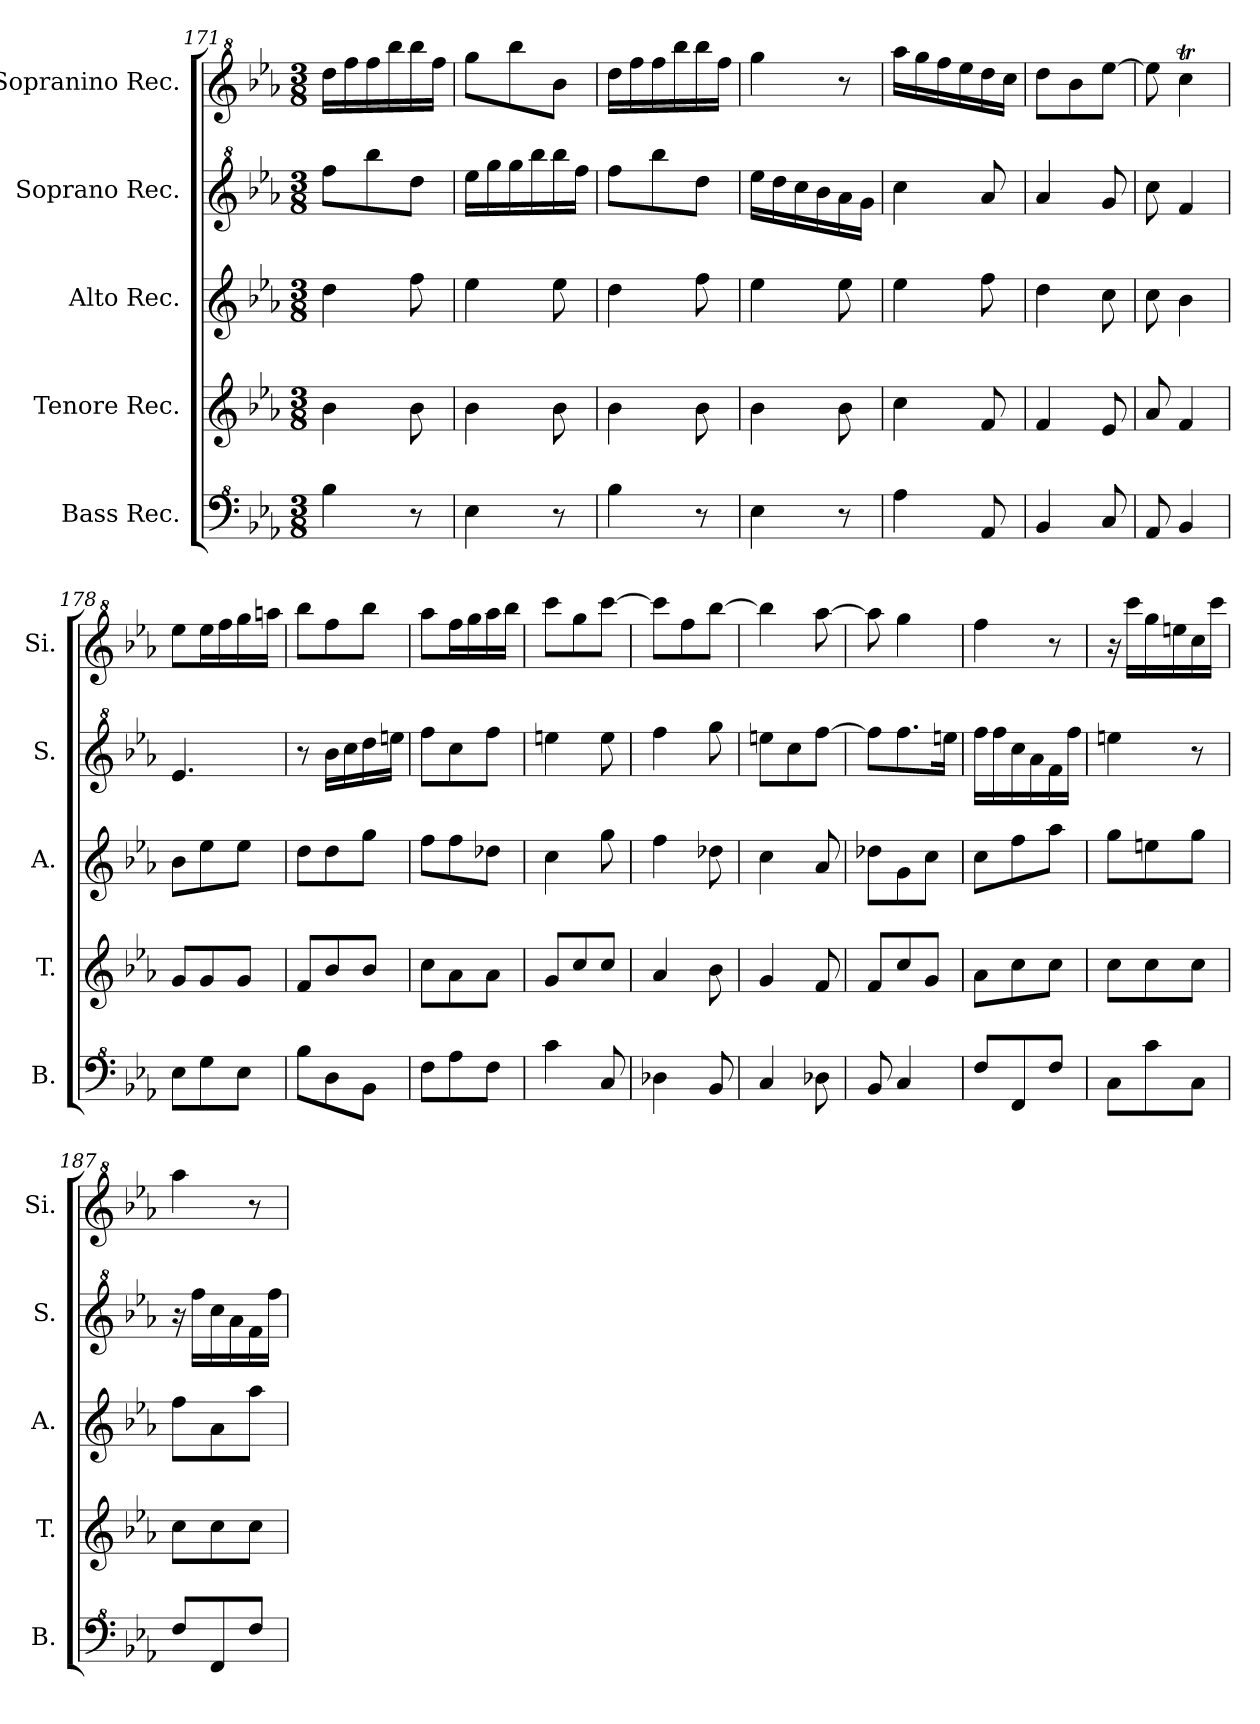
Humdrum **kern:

**kern	**kern	**kern	**kern	**kern
*part5	*part4	*part3	*part2	*part1
*staff5	*staff4	*staff3	*staff2	*staff1
*I"Bass Rec.	*I"Tenore Rec.	*I"Alto Rec.	*I"Soprano Rec.	*I"Sopranino Rec.
*I'B.	*I'T.	*I'A.	*I'S.	*I'Si.
*clefF^4	*clefG2	*clefG2	*clefG^2	*clefG^2
*k[b-e-a-]	*k[b-e-a-]	*k[b-e-a-]	*k[b-e-a-]	*k[b-e-a-]
*M3/8	*M3/8	*M3/8	*M3/8	*M3/8
=171	=171	=171	=171	=171
4b-\	4b-\	4dd\	8fff\L	16ddd\LL
.	.	.	.	16fff\
.	.	.	8bbb-\	16fff\
.	.	.	.	16bbb-\
8r	8b-\	8ff\	8ddd\J	16bbb-\
.	.	.	.	16fff\JJ
=172	=172	=172	=172	=172
4e-\	4b-\	4ee-\	16eee-\LL	8ggg\L
.	.	.	16ggg\	.
.	.	.	16ggg\	8bbb-\
.	.	.	16bbb-\	.
8r	8b-\	8ee-\	16bbb-\	8bb-\J
.	.	.	16fff\JJ	.
=173	=173	=173	=173	=173
4b-\	4b-\	4dd\	8fff\L	16ddd\LL
.	.	.	.	16fff\
.	.	.	8bbb-\	16fff\
.	.	.	.	16bbb-\
8r	8b-\	8ff\	8ddd\J	16bbb-\
.	.	.	.	16fff\JJ
=174	=174	=174	=174	=174
4e-\	4b-\	4ee-\	16eee-\LL	4ggg\
.	.	.	16ddd\	.
.	.	.	16ccc\	.
.	.	.	16bb-\	.
8r	8b-\	8ee-\	16aa-\	8r
.	.	.	16gg\JJ	.
=175	=175	=175	=175	=175
4a-\	4cc\	4ee-\	4ccc\	16aaa-\LL
.	.	.	.	16ggg\
.	.	.	.	16fff\
.	.	.	.	16eee-\
8A-/	8f/	8ff\	8aa-/	16ddd\
.	.	.	.	16ccc\JJ
=176	=176	=176	=176	=176
4B-/	4f/	4dd\	4aa-/	8ddd\L
.	.	.	.	8bb-\
8c/	8e-/	8cc\	8gg/	[8eee-\J
=177	=177	=177	=177	=177
8A-/	8a-/	8cc\	8ccc\	8eee-\]
4B-/	4f/	4b-\	4ff/	4cccT\
=178	=178	=178	=178	=178
8e-\L	8g/L	8b-\L	4.ee-/	8eee-\L
8g\	8g/	8ee-\	.	16eee-\L
.	.	.	.	16fff\
8e-\J	8g/J	8ee-\J	.	16ggg\
.	.	.	.	16aaan\JJ
=179	=179	=179	=179	=179
8b-\L	8f/L	8dd\L	8r	8bbb-\L
8d\	8b-/	8dd\	16bb-\LL	8fff\
.	.	.	16ccc\	.
8B-\J	8b-/J	8gg\J	16ddd\	8bbb-\J
.	.	.	16eeen\JJ	.
=180	=180	=180	=180	=180
8f\L	8cc\L	8ff\L	8fff\L	8aaa-\L
8a-\	8a-\	8ff\	8ccc\	16fff\L
.	.	.	.	16ggg\
8f\J	8a-\J	8dd-X\J	8fff\J	16aaa-\
.	.	.	.	16bbb-\JJ
=181	=181	=181	=181	=181
4cc\	8g/L	4cc\	4eeen\	8cccc\L
.	8cc/	.	.	8ggg\
8c/	8cc/J	8gg\	8eee\	[8cccc\J
=182	=182	=182	=182	=182
4d-X\	4a-/	4ff\	4fff\	8cccc\L]
.	.	.	.	8fff\
8B-/	8b-\	8dd-X\	8ggg\	[8bbb-\J
!!LO:PB:g=z
=183	=183	=183	=183	=183
4c/	4g/	4cc\	8eeen\L	4bbb-\]
.	.	.	8ccc\	.
8d-X\	8f/	8a-/	[8fff\J	[8aaa-\
=184	=184	=184	=184	=184
8B-/	8f/L	8dd-X\L	8fff\L]	8aaa-\]
4c/	8cc/	8g\	8.fff\	4ggg\
.	8g/J	8cc\J	.	.
.	.	.	16eeen\Jk	.
=185	=185	=185	=185	=185
8f/L	8a-\L	8cc\L	16fff\LL	4fff\
.	.	.	16fff\	.
8F/	8cc\	8ff\	16ccc\	.
.	.	.	16aa-\	.
8f/J	8cc\J	8aa-\J	16ff\	8r
.	.	.	16fff\JJ	.
=186	=186	=186	=186	=186
8c\L	8cc\L	8gg\L	4eeen\	16r
.	.	.	.	16cccc\LL
8cc\	8cc\	8een\	.	16ggg\
.	.	.	.	16eeen\
8c\J	8cc\J	8gg\J	8r	16ccc\
.	.	.	.	16cccc\JJ
=187	=187	=187	=187	=187
8f/L	8cc\L	8ff\L	16r	4aaa-\
.	.	.	16fff\LL	.
8F/	8cc\	8a-\	16ccc\	.
.	.	.	16aa-\	.
8f/J	8cc\J	8aa-\J	16ff\	8r
.	.	.	16fff\JJ	.
=	=	=	=	=
*-	*-	*-	*-	*-
